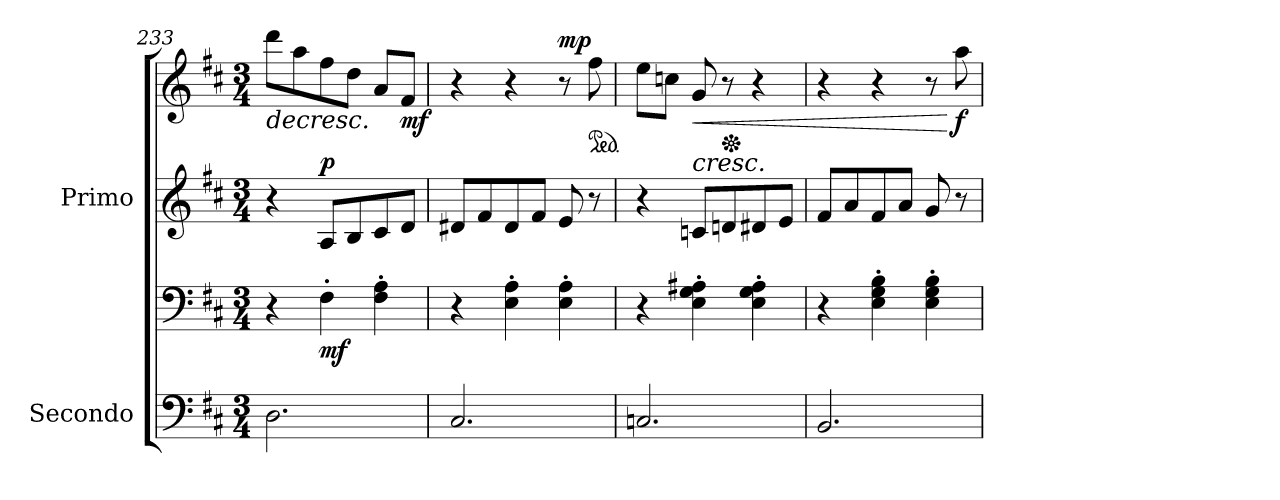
**kern	**kern	**dynam	**kern	**kern	**dynam
*part2	*part2	*part2	*part1	*part1	*part1
*staff4	*staff3	*staff3/4	*staff2	*staff1	*staff1/2
*I"Secondo	*	*	*I"Primo	*	*
*I'Sec.	*	*	*I'Pri.	*	*
!!LO:LB:g=z
*clefF4	*clefF4	*	*clefG2	*clefG2	*
*k[f#c#]	*k[f#c#]	*	*k[f#c#]	*k[f#c#]	*
*M3/4	*M3/4	*	*M3/4	*M3/4	*
=233	=233	=233	=233	=233	=233
!	!	!	!	!	!LO:HP:b
2.D\	4r	.	4r	8ddd\L	>
.	.	.	.	8aa\	.
!	!	!LO:DY:b	!	!	!LO:DY:a=2
.	4F#'\	mf	8A/L	8ff#\	p
.	.	.	8B/	8dd\J	.
.	4F#\' 4A\'	.	8c#/	8a/L	.
!	!	!	!	!	!LO:DY:b
.	.	.	8d/J	8f#/J	mf
.	.	.	.	.	]
=234	=234	=234	=234	=234	=234
2.C#/	4r	.	8d#X/L	4r	.
.	.	.	8f#/	.	.
.	4E\' 4A\'	.	8d#/	4r	.
.	.	.	8f#/J	.	.
!	!	!	!	!	!LO:DY:a
.	4E\' 4A\'	.	8e/	8r	mp
*	*	*	*	*ped	*
.	.	.	8r	8ff#\	.
=235	=235	=235	=235	=235	=235
2.Cn/	4r	.	4r	8ee\L	.
.	.	.	.	8ccn\J	.
!	!	!	!LO:TX:a:i:t=cresc.	!	!
!	!	!	!	!	!LO:HP:b
.	4E\' 4G\' 4A#X\'	.	8cn/L	8g/	<
*	*	*	*	*Xped	*
.	.	.	8dn/	8r	.
.	4E\' 4G\' 4A#\'	.	8d#X/	4r	.
.	.	.	8e/J	.	.
=236	=236	=236	=236	=236	=236
2.BB/	4r	.	8f#/L	4r	.
.	.	.	8a/	.	.
.	4E\' 4G\' 4B\'	.	8f#/	4r	.
.	.	.	8a/J	.	.
.	4E\' 4G\' 4B\'	.	8g/	8r	.
!	!	!	!	!	!LO:DY:n=1:b
.	.	.	8r	8aa\	[ f
=	=	=	=	=	=
*-	*-	*-	*-	*-	*-
